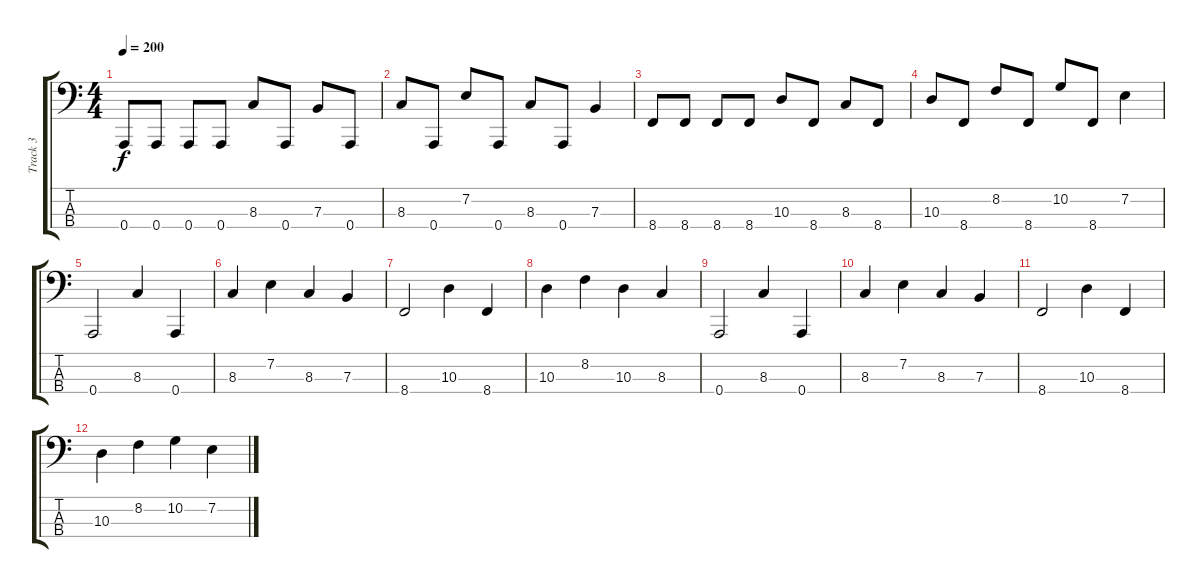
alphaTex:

\track ("Track 3" "Track 3") {instrument electricbassfinger}
\staff {score tabs}
\tuning (D2 A1 E1 A0) {hide}
\ts (4 4)
\tempo 200
\clef f4
\ks c
0.4.8{dy f} 0.4.8 0.4.8 0.4.8 8.3.8 0.4.8 7.3.8 0.4.8 |
8.3.8 0.4.8 7.2.8 0.4.8 8.3.8 0.4.8 7.3.4 |
8.4.8 8.4.8 8.4.8 8.4.8 10.3.8 8.4.8 8.3.8 8.4.8 |
10.3.8 8.4.8 8.2.8 8.4.8 10.2.8 8.4.8 7.2.4 |
0.4.2 8.3.4 0.4.4 |
8.3.4 7.2.4 8.3.4 7.3.4 |
8.4.2 10.3.4 8.4.4 |
10.3.4 8.2.4 10.3.4 8.3.4 |
0.4.2 8.3.4 0.4.4 |
8.3.4 7.2.4 8.3.4 7.3.4 |
8.4.2 10.3.4 8.4.4 |
10.3.4 8.2.4 10.2.4 7.2.4
